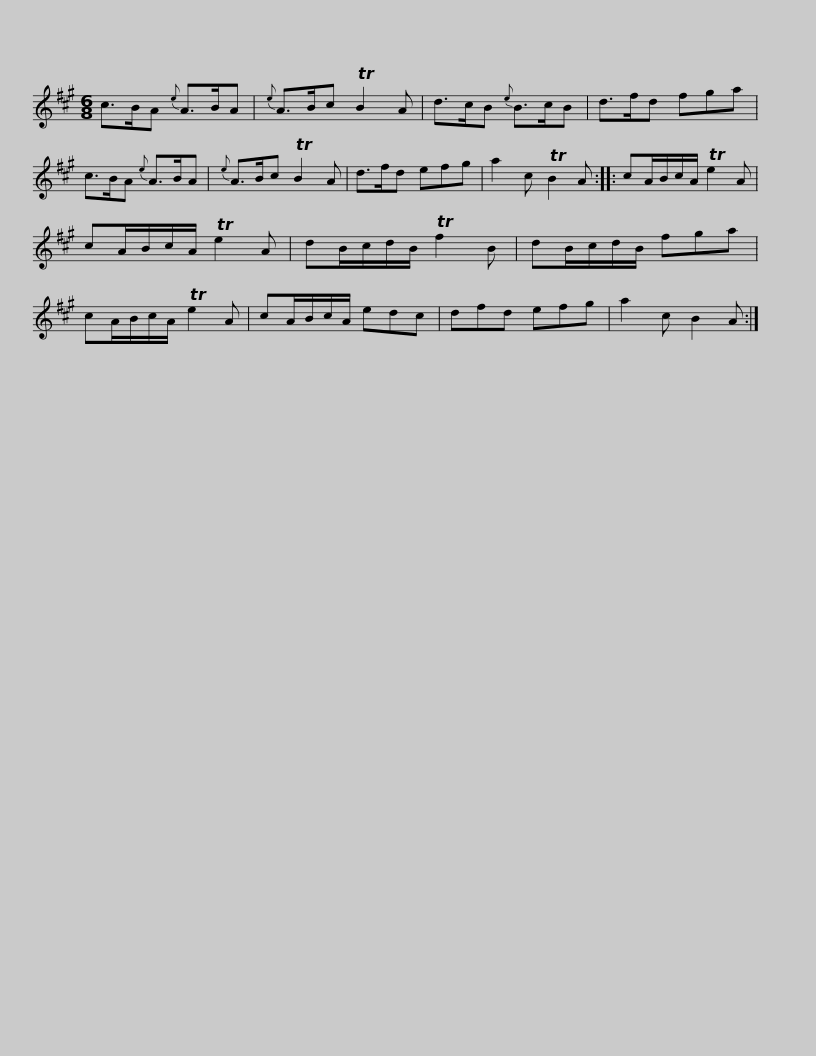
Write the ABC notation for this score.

X:1
L:1/8
M:6/8
I:linebreak $
K:A
V:1 treble
V:1
 c>BA{e} A>BA |{e} A>Bc TB2 A | d>cB{e} B>cB | d>fd fga | c>BA{e} A>BA | %5
{e} A>Bc TB2 A |$ d>fd efg | a2 c TB2 A :: cA/B/c/A/ Te2 A | cA/B/c/A/ Te2 A | %10
 dB/c/d/B/ Tf2 B | dB/c/d/B/ fga |$ cA/B/c/A/ Te2 A | cA/B/c/A/ edc | dfd efg | %15
 a2 c B2 A :| %16
